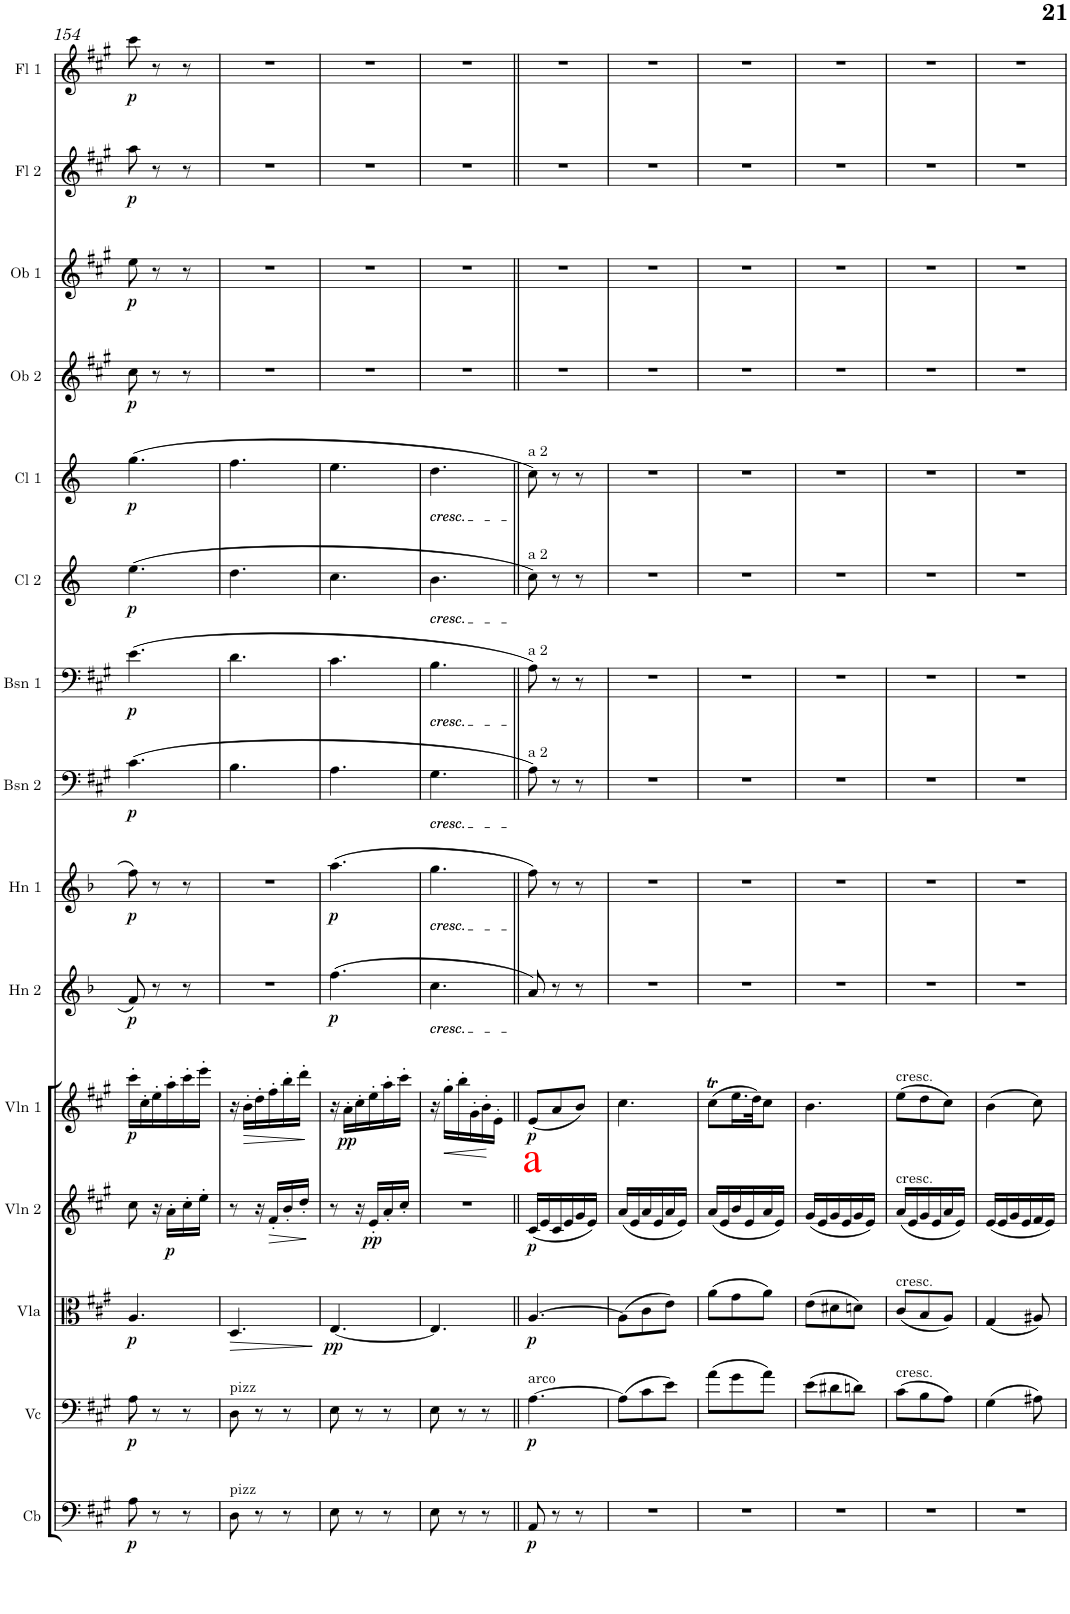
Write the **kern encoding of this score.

**kern	**dynam	**kern	**dynam	**kern	**dynam	**kern	**dynam	**kern	**text	**dynam	**kern	**dynam	**kern	**dynam	**kern	**dynam	**kern	**dynam	**kern	**dynam	**kern	**dynam	**kern	**dynam	**kern	**dynam	**kern	**dynam	**kern	**dynam
*part15	*part15	*part14	*part14	*part13	*part13	*part12	*part12	*part11	*part11	*part11	*part10	*part10	*part9	*part9	*part8	*part8	*part7	*part7	*part6	*part6	*part5	*part5	*part4	*part4	*part3	*part3	*part2	*part2	*part1	*part1
*staff15	*staff15	*staff14	*staff14	*staff13	*staff13	*staff12	*staff12	*staff11	*staff11	*staff11	*staff10	*staff10	*staff9	*staff9	*staff8	*staff8	*staff7	*staff7	*staff6	*staff6	*staff5	*staff5	*staff4	*staff4	*staff3	*staff3	*staff2	*staff2	*staff1	*staff1
*I"Contrabass	*	*I"Violoncello	*	*I"Viola	*	*I"Violin 2	*	*I"Violin 1	*	*	*I"E Horn 2 (orig. E and A)	*	*I"E Horn 1 (orig. E and A)	*	*I"Bassoon 2	*	*I"Bassoon 1	*	*I"A Clarinet 2	*	*I"A Clarinet 1	*	*I"Oboe 2	*	*I"Oboe 1	*	*I"Flute 2	*	*I"Flute 1	*
*I'Cb	*	*I'Vc	*	*I'Vla	*	*I'Vln 2	*	*I'Vln 1	*	*	*I'Hn 2	*	*I'Hn 1	*	*I'Bsn 2	*	*I'Bsn 1	*	*I'Cl 2	*	*I'Cl 1	*	*I'Ob 2	*	*I'Ob 1	*	*I'Fl 2	*	*I'Fl 1	*
!!LO:PB:g=z
*clefF4	*	*clefF4	*	*clefC3	*	*clefG2	*	*clefG2	*	*	*clefG2	*	*clefG2	*	*clefF4	*	*clefF4	*	*clefG2	*	*clefG2	*	*clefG2	*	*clefG2	*	*clefG2	*	*clefG2	*
*Trd7c12	*	*	*	*	*	*	*	*	*	*	*Trd5c8	*	*Trd5c8	*	*	*	*	*	*Trd2c3	*	*Trd2c3	*	*	*	*	*	*	*	*	*
*k[f#c#g#]	*	*k[f#c#g#]	*	*k[f#c#g#]	*	*k[f#c#g#]	*	*k[f#c#g#]	*	*	*k[b-]	*	*k[b-]	*	*k[f#c#g#]	*	*k[f#c#g#]	*	*k[]	*	*k[]	*	*k[f#c#g#]	*	*k[f#c#g#]	*	*k[f#c#g#]	*	*k[f#c#g#]	*
*M3/8	*	*M3/8	*	*M3/8	*	*M3/8	*	*M3/8	*	*	*M3/8	*	*M3/8	*	*M3/8	*	*M3/8	*	*M3/8	*	*M3/8	*	*M3/8	*	*M3/8	*	*M3/8	*	*M3/8	*
=154	=154	=154	=154	=154	=154	=154	=154	=154	=154	=154	=154	=154	=154	=154	=154	=154	=154	=154	=154	=154	=154	=154	=154	=154	=154	=154	=154	=154	=154	=154
!	!LO:DY:b	!	!LO:DY:b	!	!LO:DY:b	!	!	!	!	!LO:DY:b	!	!LO:DY:b	!	!LO:DY:b	!	!LO:DY:b	!	!LO:DY:b	!	!LO:DY:b	!	!LO:DY:b	!	!LO:DY:b	!	!LO:DY:b	!	!LO:DY:b	!	!LO:DY:b
8A\	p	8A\	p	4.A/	p	8cc#\	.	16ccc#'\LL	.	p	8f/	p	8ff\	p	(4.c#\	p	(4.e\	p	(4.ee\	p	(4.gg\	p	8cc#\	p	8ee\	p	8aa\	p	8ccc#\	p
.	.	.	.	.	.	.	.	16cc#'\	.	.	.	.	.	.	.	.	.	.	.	.	.	.	.	.	.	.	.	.	.	.
8r	.	8r	.	.	.	16r	.	16ee'\	.	.	8r	.	8r	.	.	.	.	.	.	.	.	.	8r	.	8r	.	8r	.	8r	.
!	!	!	!	!	!	!	!LO:DY:b	!	!	!	!	!	!	!	!	!	!	!	!	!	!	!	!	!	!	!	!	!	!	!
.	.	.	.	.	.	16a'\LL	p	16aa'\	.	.	.	.	.	.	.	.	.	.	.	.	.	.	.	.	.	.	.	.	.	.
8r	.	8r	.	.	.	16cc#'\	.	16ccc#'\	.	.	8r	.	8r	.	.	.	.	.	.	.	.	.	8r	.	8r	.	8r	.	8r	.
.	.	.	.	.	.	16ee'\JJ	.	16eee'\JJ	.	.	.	.	.	.	.	.	.	.	.	.	.	.	.	.	.	.	.	.	.	.
=155	=155	=155	=155	=155	=155	=155	=155	=155	=155	=155	=155	=155	=155	=155	=155	=155	=155	=155	=155	=155	=155	=155	=155	=155	=155	=155	=155	=155	=155	=155
!	!	!LO:TX:a:t=pizz	!	!	!	!	!	!	!	!	!	!	!	!	!	!	!	!	!	!	!	!	!	!	!	!	!	!	!	!
!LO:TX:a:t=pizz	!	!	!	!	!	!	!	!	!	!	!	!	!	!	!	!	!	!	!	!	!	!	!	!	!	!	!	!	!	!
!	!	!	!	!	!LO:HP:b	!	!	!	!	!	!	!	!	!	!	!	!	!	!	!	!	!	!	!	!	!	!	!	!	!
8D\	.	8D\	.	4.D/	>	8r	.	16r	.	.	4.r	.	4.r	.	4.B\	.	4.d\	.	4.dd\	.	4.ff\	.	4.r	.	4.r	.	4.r	.	4.r	.
!	!	!	!	!	!	!	!	!	!	!LO:HP:b	!	!	!	!	!	!	!	!	!	!	!	!	!	!	!	!	!	!	!	!
.	.	.	.	.	.	.	.	16b'\LL	.	>	.	.	.	.	.	.	.	.	.	.	.	.	.	.	.	.	.	.	.	.
8r	.	8r	.	.	.	16r	.	16dd'\	.	.	.	.	.	.	.	.	.	.	.	.	.	.	.	.	.	.	.	.	.	.
!	!	!	!	!	!	!	!LO:HP:b	!	!	!	!	!	!	!	!	!	!	!	!	!	!	!	!	!	!	!	!	!	!	!
.	.	.	.	.	.	16f#'/LL	>	16ff#'\	.	.	.	.	.	.	.	.	.	.	.	.	.	.	.	.	.	.	.	.	.	.
8r	.	8r	.	.	.	16b'/	.	16bb'\	.	.	.	.	.	.	.	.	.	.	.	.	.	.	.	.	.	.	.	.	.	.
.	.	.	.	.	.	16dd'/JJ	.	16ddd'\JJ	.	.	.	.	.	.	.	.	.	.	.	.	.	.	.	.	.	.	.	.	.	.
.	.	.	.	.	]	.	]	.	.	]	.	.	.	.	.	.	.	.	.	.	.	.	.	.	.	.	.	.	.	.
=156	=156	=156	=156	=156	=156	=156	=156	=156	=156	=156	=156	=156	=156	=156	=156	=156	=156	=156	=156	=156	=156	=156	=156	=156	=156	=156	=156	=156	=156	=156
!	!	!	!	!	!LO:DY:b	!	!	!	!	!	!	!LO:DY:b	!	!LO:DY:b	!	!	!	!	!	!	!	!	!	!	!	!	!	!	!	!
8E\	.	8E\	.	[4.E/	pp	8r	.	16r	.	.	(4.ff\	p	(4.aa\	p	4.A\	.	4.c#\	.	4.cc\	.	4.ee\	.	4.r	.	4.r	.	4.r	.	4.r	.
!	!	!	!	!	!	!	!	!	!	!LO:DY:b	!	!	!	!	!	!	!	!	!	!	!	!	!	!	!	!	!	!	!	!
.	.	.	.	.	.	.	.	16a'\LL	.	pp	.	.	.	.	.	.	.	.	.	.	.	.	.	.	.	.	.	.	.	.
8r	.	8r	.	.	.	16r	.	16cc#'\	.	.	.	.	.	.	.	.	.	.	.	.	.	.	.	.	.	.	.	.	.	.
!	!	!	!	!	!	!	!LO:DY:b	!	!	!	!	!	!	!	!	!	!	!	!	!	!	!	!	!	!	!	!	!	!	!
.	.	.	.	.	.	16e'/LL	pp	16ee'\	.	.	.	.	.	.	.	.	.	.	.	.	.	.	.	.	.	.	.	.	.	.
8r	.	8r	.	.	.	16a'/	.	16aa'\	.	.	.	.	.	.	.	.	.	.	.	.	.	.	.	.	.	.	.	.	.	.
.	.	.	.	.	.	16cc#'/JJ	.	16ccc#'\JJ	.	.	.	.	.	.	.	.	.	.	.	.	.	.	.	.	.	.	.	.	.	.
=157	=157	=157	=157	=157	=157	=157	=157	=157	=157	=157	=157	=157	=157	=157	=157	=157	=157	=157	=157	=157	=157	=157	=157	=157	=157	=157	=157	=157	=157	=157
!	!	!	!	!	!	!	!	!	!	!	!	!	!	!	!	!	!	!	!	!	!LO:TX:b:i:t=cresc.	!	!	!	!	!	!	!	!	!
!	!	!	!	!	!	!	!	!	!	!	!	!	!	!	!	!	!	!	!	!	!LO:TX:b:i:t=cresc.	!	!	!	!	!	!	!	!	!
!	!	!	!	!	!	!	!	!	!	!	!	!	!	!	!	!	!	!	!LO:TX:b:i:t=cresc.	!	!	!	!	!	!	!	!	!	!	!
!	!	!	!	!	!	!	!	!	!	!	!	!	!	!	!	!	!	!	!LO:TX:b:i:t=cresc.	!	!	!	!	!	!	!	!	!	!	!
!	!	!	!	!	!	!	!	!	!	!	!	!	!	!	!	!	!LO:TX:b:i:t=cresc.	!	!	!	!	!	!	!	!	!	!	!	!	!
!	!	!	!	!	!	!	!	!	!	!	!	!	!	!	!	!	!LO:TX:b:i:t=cresc.	!	!	!	!	!	!	!	!	!	!	!	!	!
!	!	!	!	!	!	!	!	!	!	!	!	!	!	!	!LO:TX:b:i:t=cresc.	!	!	!	!	!	!	!	!	!	!	!	!	!	!	!
!	!	!	!	!	!	!	!	!	!	!	!	!	!	!	!LO:TX:b:i:t=cresc.	!	!	!	!	!	!	!	!	!	!	!	!	!	!	!
!	!	!	!	!	!	!	!	!	!	!	!	!	!LO:TX:b:i:t=cresc.	!	!	!	!	!	!	!	!	!	!	!	!	!	!	!	!	!
!	!	!	!	!	!	!	!	!	!	!	!	!	!LO:TX:b:i:t=cresc.	!	!	!	!	!	!	!	!	!	!	!	!	!	!	!	!	!
!	!	!	!	!	!	!	!	!	!	!	!LO:TX:b:i:t=cresc.	!	!	!	!	!	!	!	!	!	!	!	!	!	!	!	!	!	!	!
!	!	!	!	!	!	!	!	!	!	!	!LO:TX:b:i:t=cresc.	!	!	!	!	!	!	!	!	!	!	!	!	!	!	!	!	!	!	!
8E\	.	8E\	.	4.E/]	.	4.r	.	16r	.	.	4.cc\	.	4.gg\	.	4.G#\	.	4.B\	.	4.b\	.	4.dd\	.	4.r	.	4.r	.	4.r	.	4.r	.
!	!	!	!	!	!	!	!	!	!	!LO:HP:b	!	!	!	!	!	!	!	!	!	!	!	!	!	!	!	!	!	!	!	!
.	.	.	.	.	.	.	.	16gg#'\LL	.	<	.	.	.	.	.	.	.	.	.	.	.	.	.	.	.	.	.	.	.	.
8r	.	8r	.	.	.	.	.	16bb'\	.	.	.	.	.	.	.	.	.	.	.	.	.	.	.	.	.	.	.	.	.	.
.	.	.	.	.	.	.	.	16g#'\	.	.	.	.	.	.	.	.	.	.	.	.	.	.	.	.	.	.	.	.	.	.
8r	.	8r	.	.	.	.	.	16b'\	.	.	.	.	.	.	.	.	.	.	.	.	.	.	.	.	.	.	.	.	.	.
.	.	.	.	.	.	.	.	16e'\JJ	.	[	.	.	.	.	.	.	.	.	.	.	.	.	.	.	.	.	.	.	.	.
=158||	=158||	=158||	=158||	=158||	=158||	=158||	=158||	=158||	=158||	=158||	=158||	=158||	=158||	=158||	=158||	=158||	=158||	=158||	=158||	=158||	=158||	=158||	=158||	=158||	=158||	=158||	=158||	=158||	=158||	=158||
!	!	!	!	!	!	!	!	!	!	!	!	!	!	!	!	!	!	!	!	!	!LO:TX:a:t=a 2	!	!	!	!	!	!	!	!	!
!	!	!	!	!	!	!	!	!	!	!	!	!	!	!	!	!	!	!	!LO:TX:a:t=a 2	!	!	!	!	!	!	!	!	!	!	!
!	!	!	!	!	!	!	!	!	!	!	!	!	!	!	!	!	!LO:TX:a:t=a 2	!	!	!	!	!	!	!	!	!	!	!	!	!
!	!	!	!	!	!	!	!	!	!	!	!	!	!	!	!LO:TX:a:t=a 2	!	!	!	!	!	!	!	!	!	!	!	!	!	!	!
!	!	!LO:TX:a:t=arco	!	!	!	!	!	!	!	!	!	!	!	!	!	!	!	!	!	!	!	!	!	!	!	!	!	!	!	!
!	!LO:DY:b	!	!LO:DY:b	!	!LO:DY:b	!	!LO:DY:b	!	!LO:LY:b:color=#FF0000	!LO:DY:b	!	!	!	!	!	!	!	!	!	!	!	!	!	!	!	!	!	!	!	!
8AA/	p	[4.A\	p	[4.A/	p	(16c#/LL	p	(8e/L	a	p	8a/)	.	8ff\)	.	8A\)	.	8A\)	.	8cc\)	.	8cc\)	.	4.r	.	4.r	.	4.r	.	4.r	.
.	.	.	.	.	.	16e/	.	.	.	.	.	.	.	.	.	.	.	.	.	.	.	.	.	.	.	.	.	.	.	.
8r	.	.	.	.	.	16c#/	.	8a/	.	.	8r	.	8r	.	8r	.	8r	.	8r	.	8r	.	.	.	.	.	.	.	.	.
.	.	.	.	.	.	16e/	.	.	.	.	.	.	.	.	.	.	.	.	.	.	.	.	.	.	.	.	.	.	.	.
8r	.	.	.	.	.	16g#/	.	8b/J)	.	.	8r	.	8r	.	8r	.	8r	.	8r	.	8r	.	.	.	.	.	.	.	.	.
.	.	.	.	.	.	16e/JJ)	.	.	.	.	.	.	.	.	.	.	.	.	.	.	.	.	.	.	.	.	.	.	.	.
=159	=159	=159	=159	=159	=159	=159	=159	=159	=159	=159	=159	=159	=159	=159	=159	=159	=159	=159	=159	=159	=159	=159	=159	=159	=159	=159	=159	=159	=159	=159
4.r	.	(8A\L]	.	(8A\L]	.	(16a/LL	.	4.cc#\	.	.	4.r	.	4.r	.	4.r	.	4.r	.	4.r	.	4.r	.	4.r	.	4.r	.	4.r	.	4.r	.
.	.	.	.	.	.	16e/	.	.	.	.	.	.	.	.	.	.	.	.	.	.	.	.	.	.	.	.	.	.	.	.
.	.	8c#\	.	8c#\	.	16a/	.	.	.	.	.	.	.	.	.	.	.	.	.	.	.	.	.	.	.	.	.	.	.	.
.	.	.	.	.	.	16e/	.	.	.	.	.	.	.	.	.	.	.	.	.	.	.	.	.	.	.	.	.	.	.	.
.	.	8e\J)	.	8e\J)	.	16a/	.	.	.	.	.	.	.	.	.	.	.	.	.	.	.	.	.	.	.	.	.	.	.	.
.	.	.	.	.	.	16e/JJ)	.	.	.	.	.	.	.	.	.	.	.	.	.	.	.	.	.	.	.	.	.	.	.	.
=160	=160	=160	=160	=160	=160	=160	=160	=160	=160	=160	=160	=160	=160	=160	=160	=160	=160	=160	=160	=160	=160	=160	=160	=160	=160	=160	=160	=160	=160	=160
4.r	.	(8a\L	.	(8a\L	.	(16a/LL	.	(8cc#t\L	.	.	4.r	.	4.r	.	4.r	.	4.r	.	4.r	.	4.r	.	4.r	.	4.r	.	4.r	.	4.r	.
.	.	.	.	.	.	16e/	.	.	.	.	.	.	.	.	.	.	.	.	.	.	.	.	.	.	.	.	.	.	.	.
.	.	8g#\	.	8g#\	.	16b/	.	16.ee\L	.	.	.	.	.	.	.	.	.	.	.	.	.	.	.	.	.	.	.	.	.	.
.	.	.	.	.	.	16e/	.	.	.	.	.	.	.	.	.	.	.	.	.	.	.	.	.	.	.	.	.	.	.	.
.	.	.	.	.	.	.	.	32dd\JK)	.	.	.	.	.	.	.	.	.	.	.	.	.	.	.	.	.	.	.	.	.	.
.	.	8a\J)	.	8a\J)	.	16a/	.	8cc#\J	.	.	.	.	.	.	.	.	.	.	.	.	.	.	.	.	.	.	.	.	.	.
.	.	.	.	.	.	16e/JJ)	.	.	.	.	.	.	.	.	.	.	.	.	.	.	.	.	.	.	.	.	.	.	.	.
=161	=161	=161	=161	=161	=161	=161	=161	=161	=161	=161	=161	=161	=161	=161	=161	=161	=161	=161	=161	=161	=161	=161	=161	=161	=161	=161	=161	=161	=161	=161
4.r	.	(8e\L	.	(8e\L	.	(16g#/LL	.	4.b\	.	.	4.r	.	4.r	.	4.r	.	4.r	.	4.r	.	4.r	.	4.r	.	4.r	.	4.r	.	4.r	.
.	.	.	.	.	.	16e/	.	.	.	.	.	.	.	.	.	.	.	.	.	.	.	.	.	.	.	.	.	.	.	.
.	.	8d#X\	.	8d#X\	.	16g#/	.	.	.	.	.	.	.	.	.	.	.	.	.	.	.	.	.	.	.	.	.	.	.	.
.	.	.	.	.	.	16e/	.	.	.	.	.	.	.	.	.	.	.	.	.	.	.	.	.	.	.	.	.	.	.	.
.	.	8dn\J)	.	8dn\J)	.	16g#/	.	.	.	.	.	.	.	.	.	.	.	.	.	.	.	.	.	.	.	.	.	.	.	.
.	.	.	.	.	.	16e/JJ)	.	.	.	.	.	.	.	.	.	.	.	.	.	.	.	.	.	.	.	.	.	.	.	.
=162	=162	=162	=162	=162	=162	=162	=162	=162	=162	=162	=162	=162	=162	=162	=162	=162	=162	=162	=162	=162	=162	=162	=162	=162	=162	=162	=162	=162	=162	=162
!	!	!	!	!	!	!	!	!LO:TX:a:t=cresc.	!	!	!	!	!	!	!	!	!	!	!	!	!	!	!	!	!	!	!	!	!	!
!	!	!	!	!	!	!LO:TX:a:t=cresc.	!	!	!	!	!	!	!	!	!	!	!	!	!	!	!	!	!	!	!	!	!	!	!	!
!	!	!	!	!LO:TX:a:t=cresc.	!	!	!	!	!	!	!	!	!	!	!	!	!	!	!	!	!	!	!	!	!	!	!	!	!	!
!	!	!LO:TX:a:t=cresc.	!	!	!	!	!	!	!	!	!	!	!	!	!	!	!	!	!	!	!	!	!	!	!	!	!	!	!	!
4.r	.	(8c#\L	.	(8c#/L	.	(16a/LL	.	(8ee\L	.	.	4.r	.	4.r	.	4.r	.	4.r	.	4.r	.	4.r	.	4.r	.	4.r	.	4.r	.	4.r	.
.	.	.	.	.	.	16e/	.	.	.	.	.	.	.	.	.	.	.	.	.	.	.	.	.	.	.	.	.	.	.	.
.	.	8B\	.	8B/	.	16g#/	.	8dd\	.	.	.	.	.	.	.	.	.	.	.	.	.	.	.	.	.	.	.	.	.	.
.	.	.	.	.	.	16e/	.	.	.	.	.	.	.	.	.	.	.	.	.	.	.	.	.	.	.	.	.	.	.	.
.	.	8A\J)	.	8A/J)	.	16a/	.	8cc#\J)	.	.	.	.	.	.	.	.	.	.	.	.	.	.	.	.	.	.	.	.	.	.
.	.	.	.	.	.	16e/JJ)	.	.	.	.	.	.	.	.	.	.	.	.	.	.	.	.	.	.	.	.	.	.	.	.
=163	=163	=163	=163	=163	=163	=163	=163	=163	=163	=163	=163	=163	=163	=163	=163	=163	=163	=163	=163	=163	=163	=163	=163	=163	=163	=163	=163	=163	=163	=163
4.r	.	(4G#\	.	(4G#/	.	(16e/LL	.	(4b\	.	.	4.r	.	4.r	.	4.r	.	4.r	.	4.r	.	4.r	.	4.r	.	4.r	.	4.r	.	4.r	.
.	.	.	.	.	.	16e/	.	.	.	.	.	.	.	.	.	.	.	.	.	.	.	.	.	.	.	.	.	.	.	.
.	.	.	.	.	.	16g#/	.	.	.	.	.	.	.	.	.	.	.	.	.	.	.	.	.	.	.	.	.	.	.	.
.	.	.	.	.	.	16e/	.	.	.	.	.	.	.	.	.	.	.	.	.	.	.	.	.	.	.	.	.	.	.	.
.	.	8A#X\)	.	8A#X/)	.	16f#/	.	8cc#\)	.	.	.	.	.	.	.	.	.	.	.	.	.	.	.	.	.	.	.	.	.	.
.	.	.	.	.	.	16e/JJ)	.	.	.	.	.	.	.	.	.	.	.	.	.	.	.	.	.	.	.	.	.	.	.	.
=	=	=	=	=	=	=	=	=	=	=	=	=	=	=	=	=	=	=	=	=	=	=	=	=	=	=	=	=	=	=
*-	*-	*-	*-	*-	*-	*-	*-	*-	*-	*-	*-	*-	*-	*-	*-	*-	*-	*-	*-	*-	*-	*-	*-	*-	*-	*-	*-	*-	*-	*-
